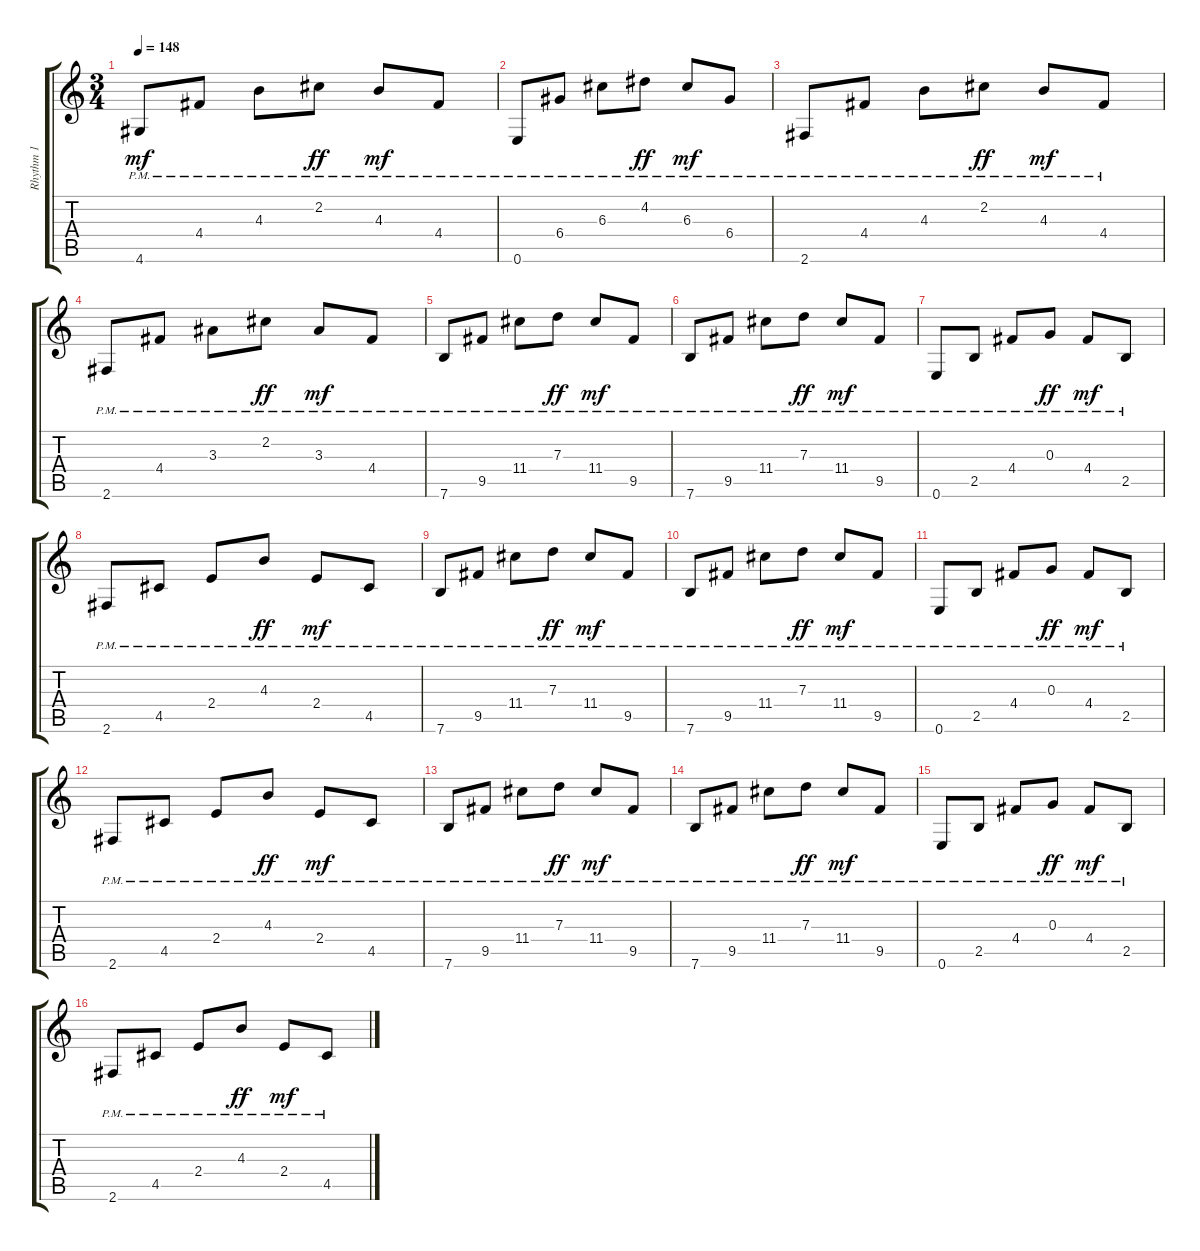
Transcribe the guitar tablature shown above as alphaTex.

\track ("Rhythm 1" "Rhythm 1") {instrument acousticguitarnylon}
\staff {score tabs}
\tuning (E4 B3 G3 D3 A2 E2) {hide}
\ts (3 4)
\tempo 148
\clef g2
\ks c
4.6{pm}.8{dy mf} 4.4{pm}.8 4.3{pm}.8 2.2{pm}.8{dy ff} 4.3{pm}.8{dy mf} 4.4{pm}.8 |
0.6{pm}.8 6.4{pm}.8 6.3{pm}.8 4.2{pm}.8{dy ff} 6.3{pm}.8{dy mf} 6.4{pm}.8 |
2.6{pm}.8 4.4{pm}.8 4.3{pm}.8 2.2{pm}.8{dy ff} 4.3{pm}.8{dy mf} 4.4{pm}.8 |
2.6{pm}.8 4.4{pm}.8 3.3{pm}.8 2.2{pm}.8{dy ff} 3.3{pm}.8{dy mf} 4.4{pm}.8 |
7.6{pm}.8 9.5{pm}.8 11.4{pm}.8 7.3{pm}.8{dy ff} 11.4{pm}.8{dy mf} 9.5{pm}.8 |
7.6{pm}.8 9.5{pm}.8 11.4{pm}.8 7.3{pm}.8{dy ff} 11.4{pm}.8{dy mf} 9.5{pm}.8 |
0.6{pm}.8 2.5{pm}.8 4.4{pm}.8 0.3{pm}.8{dy ff} 4.4{pm}.8{dy mf} 2.5{pm}.8 |
2.6{pm}.8 4.5{pm}.8 2.4{pm}.8 4.3{pm}.8{dy ff} 2.4{pm}.8{dy mf} 4.5{pm}.8 |
7.6{pm}.8 9.5{pm}.8 11.4{pm}.8 7.3{pm}.8{dy ff} 11.4{pm}.8{dy mf} 9.5{pm}.8 |
7.6{pm}.8 9.5{pm}.8 11.4{pm}.8 7.3{pm}.8{dy ff} 11.4{pm}.8{dy mf} 9.5{pm}.8 |
0.6{pm}.8 2.5{pm}.8 4.4{pm}.8 0.3{pm}.8{dy ff} 4.4{pm}.8{dy mf} 2.5{pm}.8 |
2.6{pm}.8 4.5{pm}.8 2.4{pm}.8 4.3{pm}.8{dy ff} 2.4{pm}.8{dy mf} 4.5{pm}.8 |
7.6{pm}.8 9.5{pm}.8 11.4{pm}.8 7.3{pm}.8{dy ff} 11.4{pm}.8{dy mf} 9.5{pm}.8 |
7.6{pm}.8 9.5{pm}.8 11.4{pm}.8 7.3{pm}.8{dy ff} 11.4{pm}.8{dy mf} 9.5{pm}.8 |
0.6{pm}.8 2.5{pm}.8 4.4{pm}.8 0.3{pm}.8{dy ff} 4.4{pm}.8{dy mf} 2.5{pm}.8 |
2.6{pm}.8 4.5{pm}.8 2.4{pm}.8 4.3{pm}.8{dy ff} 2.4{pm}.8{dy mf} 4.5{pm}.8
